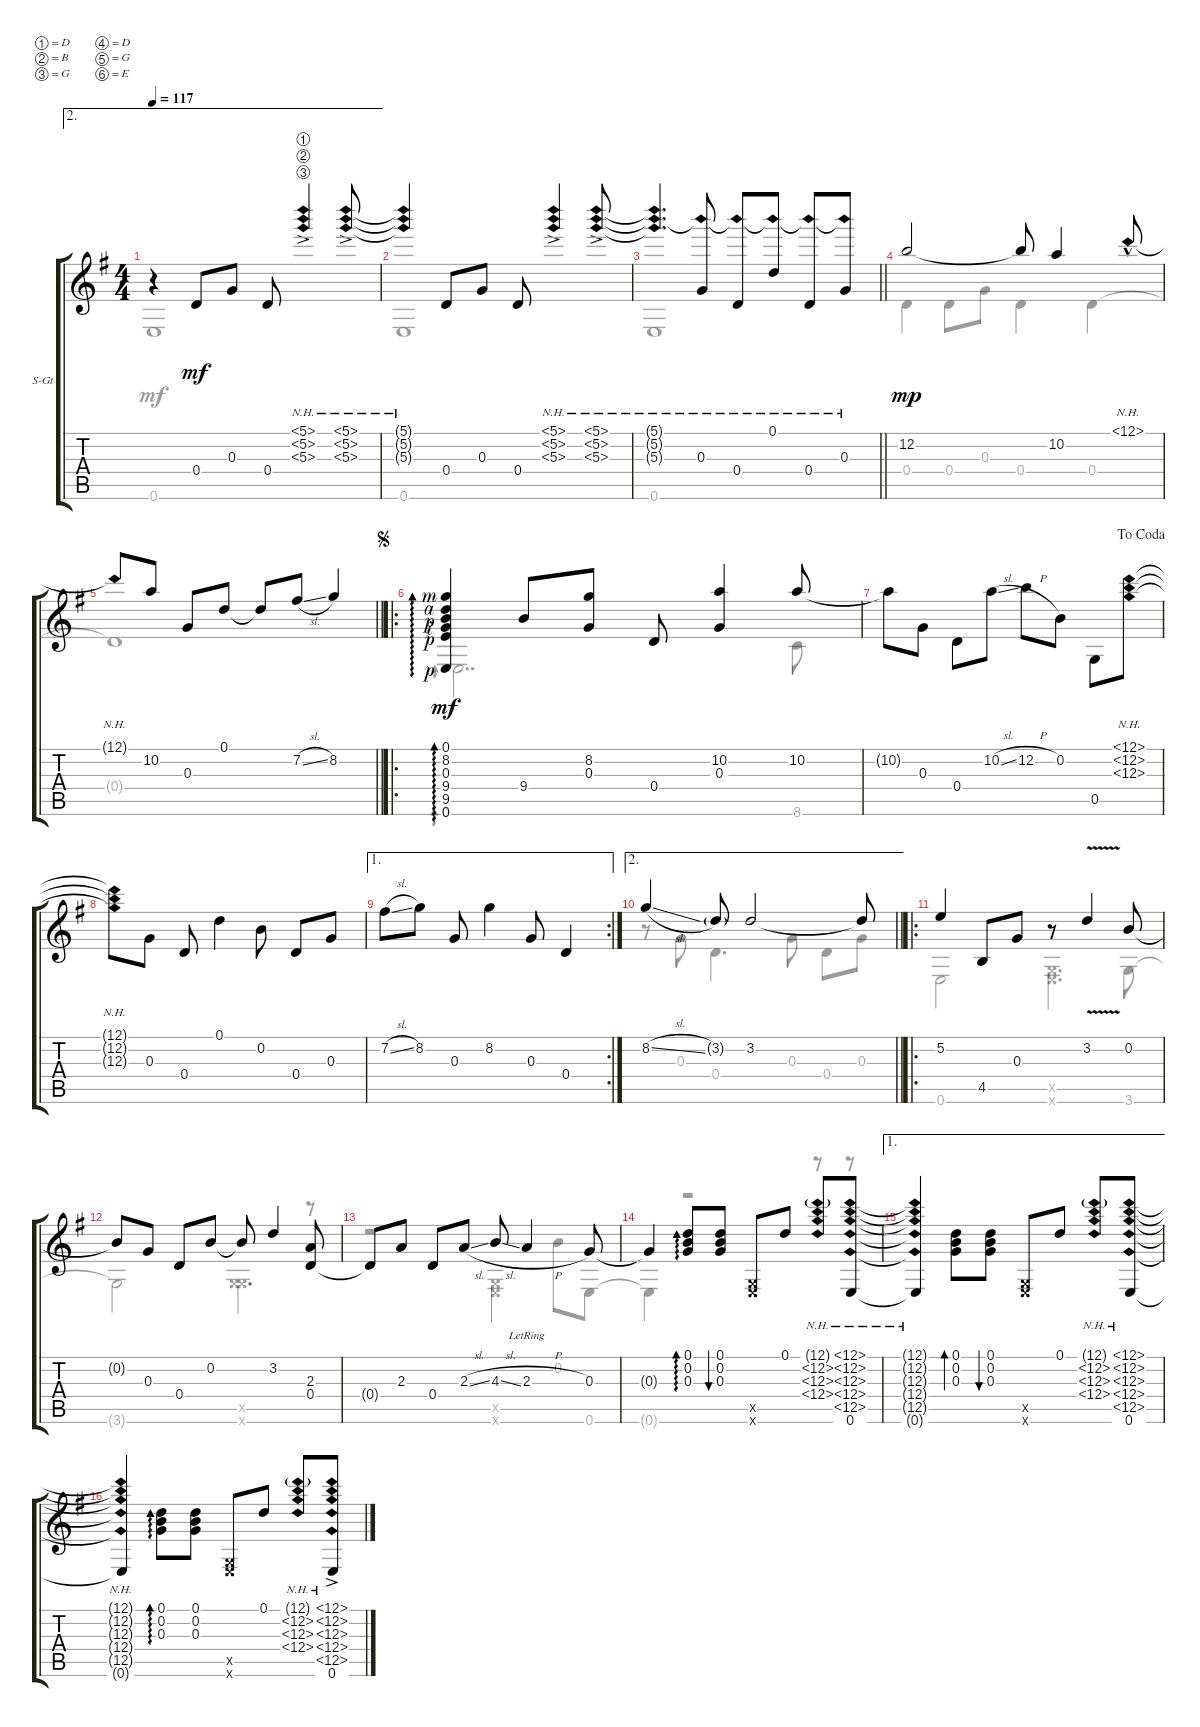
\defaultSystemsLayout 4
\bracketExtendMode groupsimilarinstruments
\firstSystemTrackNameOrientation horizontal
\otherSystemsTrackNameOrientation horizontal
\track ("Steel Guitar" "S-Gt") {instrument acousticguitarsteel}
\staff {score tabs}
\tuning (D4 B3 G3 D3 G2 E2)
\voice
\ae 2
\ts (4 4)
\scale
0.198076
\tempo 117
\accidentals auto
\clef g2
\ottava regular
\simile none
\scale
0.171322
\ks eminor
r.4{dy mf beam Up} 0.4{acc forcenatural}.8{beam Up} 0.3{acc forcenatural}.8{beam Up} 0.4{acc forcenatural}.8{beam Up} (5.1{nh string ac acc forcenatural} 5.2{nh string ac acc forcenatural} 5.3{nh string ac acc forcenatural}).4{beam Up} (5.3{nh ac acc forcenatural} 5.2{nh ac acc forcenatural} 5.1{nh ac acc forcenatural}).8{beam Up} |
\scale
0.171322 (5.3{nh t acc forcenatural} 5.2{nh t acc forcenatural} 5.1{nh t acc forcenatural}).4{beam Up} 0.4{acc forcenatural}.8{beam Up} 0.3{acc forcenatural}.8{beam Up} 0.4{acc forcenatural}.8{beam Up} (5.1{nh ac acc forcenatural} 5.2{nh ac acc forcenatural} 5.3{nh ac acc forcenatural}).4{beam Up} (5.3{nh ac acc forcenatural} 5.2{nh ac acc forcenatural} 5.1{nh ac acc forcenatural}).8{beam Up} |
\barLineRight lightlight
(5.1{nh t acc forcenatural} 5.2{nh t acc forcenatural} 5.3{nh t acc forcenatural}).4{d beam Up} (0.3{acc forcenatural} 5.2{nh t acc forcenatural}).8{beam Up} (0.4{acc forcenatural} 5.2{nh t acc forcenatural}).8{beam Up} (0.1{acc forcenatural} 5.2{nh t acc forcenatural}).8{beam Up} (0.4{acc forcenatural} 5.2{nh t acc forcenatural}).8{beam Up} (0.3{acc forcenatural} 5.2{nh t acc forcenatural}).8{beam Up} |
12.2{acc forcenatural}.2{dy mp beam Up} 12.2{t acc forcenatural}.8{beam Up} 10.2{acc forcenatural}.4{beam Up} 12.1{nh hac acc forcenatural}.8{beam Up} |
\barLineRight lightlight
12.1{nh t acc forcenatural}.8{beam Up} 10.2{acc forcenatural}.8{beam Up} 0.3{acc forcenatural}.8{beam Up} 0.1{acc forcenatural}.8{beam Up} 0.1{t acc forcenatural}.8{beam Up} 7.2{sl acc #}.8{beam Up} 8.2{acc forcenatural}.4{beam Up} |
\ro
\scale
0.260163
\jump segno
(0.6{rf 1 acc forcenatural} 9.5{rf 1 acc forcenatural} 9.4{rf 1 acc forcenatural} 0.3{rf 2 acc forcenatural} 8.2{rf 3 acc forcenatural} 0.1{rf 4 acc forcenatural}).4{ad 0 dy mf beam Up} 9.4{acc forcenatural}.8{beam Up} (0.3{acc forcenatural} 8.2{acc forcenatural}).8{beam Up} 0.4{acc forcenatural}.8{beam Up} (10.2{acc forcenatural} 0.3{acc forcenatural}).4{beam Up} 10.2{acc forcenatural}.8{beam Up} |
\scale
0.190119
\jump dacoda
10.2{t acc forcenatural}.8{beam Down} 0.3{acc forcenatural}.8{beam Down} 0.4{acc forcenatural}.8{beam Down} 10.2{sl acc forcenatural}.8{beam Down} 12.2{h acc forcenatural}.8{beam Down} 0.2{acc forcenatural}.8{beam Down} 0.5{acc forcenatural}.8{beam Down} (12.1{nh acc forcenatural} 12.2{nh acc forcenatural} 12.3{nh acc forcenatural}).8{beam Down} |
\scale
0.185012 (12.3{nh t acc forcenatural} 12.2{nh t acc forcenatural} 12.1{nh t acc forcenatural}).8{beam Down} 0.3{acc forcenatural}.8{beam Down} 0.4{acc forcenatural}.8{beam Up} 0.1{acc forcenatural}.4{beam Down} 0.2{acc forcenatural}.8{beam Down} 0.4{acc forcenatural}.8{beam Up} 0.3{acc forcenatural}.8{beam Up} |
\ae 1
\rc 2
\scale
0.17963 7.2{sl acc #}.8{beam Down} 8.2{acc forcenatural}.8{beam Down} 0.3{acc forcenatural}.8{beam Up} 8.2{acc forcenatural}.4{beam Down} 0.3{acc forcenatural}.8{beam Up} 0.4{acc forcenatural}.4{beam Up} |
\ae 2
\scale
0.185296
\barLineRight lightlight
8.2{sl acc forcenatural}.4{beam Up} 3.2{g acc forcenatural}.8{beam Up} 3.2{acc forcenatural}.2{beam Up} 3.2{t acc forcenatural}.8{beam Up} |
\ro
5.2{acc forcenatural}.4{beam Up} 4.5{acc forcenatural}.8{beam Up} 0.3{acc forcenatural}.8{beam Up} r.8{beam Up} 3.2{v acc forcenatural}.4{beam Up} 0.2{acc forcenatural}.8{beam Up} |
0.2{t acc forcenatural}.8{beam Up} 0.3{acc forcenatural}.8{beam Up} 0.4{acc forcenatural}.8{beam Up} 0.2{acc forcenatural}.8{beam Up} 0.2{t acc forcenatural}.8{beam Up} 3.2{acc forcenatural}.4{beam Up} (2.3{acc forcenatural} 0.4{acc forcenatural}).8{beam Up} |
0.4{t acc forcenatural}.8{beam Up} 2.3{acc forcenatural}.8{beam Up} 0.4{acc forcenatural}.8{beam Up} 2.3{sl acc forcenatural}.8{beam Up} 4.3{sl acc forcenatural}.8{beam Up} 2.3{h lr acc forcenatural}.4{beam Up} 0.3{acc forcenatural}.8{beam Up} |
0.3{t acc forcenatural}.4{beam Up} (0.1{acc forcenatural} 0.2{acc forcenatural} 0.3{acc forcenatural}).8{ad 0 beam Up} (0.3{acc forcenatural} 0.2{acc forcenatural} 0.1{acc forcenatural}).8{bu 30 beam Up} (0.6{x acc forcenatural} 0.5{x acc forcenatural}).8{beam Up} 0.1{acc forcenatural}.8{beam Up} (12.3{nh acc forcenatural} 12.2{nh acc forcenatural} 12.1{nh g acc forcenatural} 12.4{nh acc forcenatural}).8{beam Up} (12.5{nh acc forcenatural} 0.6{acc forcenatural} 12.4{nh acc forcenatural} 12.3{nh acc forcenatural} 12.2{nh acc forcenatural} 12.1{nh acc forcenatural}).8{beam Up} |
\ae 1
(12.3{nh t acc forcenatural} 0.6{t acc forcenatural} 12.5{nh t acc forcenatural} 12.4{nh t acc forcenatural} 12.2{nh t acc forcenatural} 12.1{nh t acc forcenatural}).4{beam Up} (0.1{acc forcenatural} 0.2{acc forcenatural} 0.3{acc forcenatural}).8{bd 30 beam Down} (0.3{acc forcenatural} 0.2{acc forcenatural} 0.1{acc forcenatural}).8{bu 30 beam Down} (0.6{x acc forcenatural} 0.5{x acc forcenatural}).8{beam Up} 0.1{acc forcenatural}.8{beam Up} (12.3{nh acc forcenatural} 12.2{nh acc forcenatural} 12.1{nh g acc forcenatural} 12.4{nh acc forcenatural}).8{beam Up} (12.5{nh acc forcenatural} 0.6{acc forcenatural} 12.4{nh acc forcenatural} 12.3{nh acc forcenatural} 12.2{nh acc forcenatural} 12.1{nh acc forcenatural}).8{beam Up} |
(12.3{nh t acc forcenatural} 0.6{t acc forcenatural} 12.5{nh t acc forcenatural} 12.4{nh t acc forcenatural} 12.2{nh t acc forcenatural} 12.1{nh t acc forcenatural}).4{beam Up} (0.1{acc forcenatural} 0.2{acc forcenatural} 0.3{acc forcenatural}).8{ad 0 beam Down} (0.3{acc forcenatural} 0.2{acc forcenatural} 0.1{acc forcenatural}).8{beam Down} (0.6{x acc forcenatural} 0.5{x acc forcenatural}).8{beam Up} 0.1{acc forcenatural}.8{beam Up} (12.3{nh acc forcenatural} 12.2{nh acc forcenatural} 12.1{nh g acc forcenatural} 12.4{nh acc forcenatural}).8{beam Up} (12.5{nh ac acc forcenatural} 0.6{ac acc forcenatural} 12.4{nh ac acc forcenatural} 12.3{nh ac acc forcenatural} 12.2{nh ac acc forcenatural} 12.1{nh ac acc forcenatural}).8{beam Up}
\voice
\clef g2
\ottava regular
\simile none
\scale
0.171322
\ks eminor
0.6{acc forcenatural}.1{dy mf beam Down} |
\scale
0.171322 0.6{acc forcenatural}.1{beam Down} |
\barLineRight lightlight
0.6{acc forcenatural}.1{beam Down} |
0.4{acc forcenatural}.4{dy mp beam Down} 0.4{acc forcenatural}.8{beam Down} 0.3{acc forcenatural}.8{beam Down} 0.4{acc forcenatural}.4{beam Down} 0.4{acc forcenatural}.4{beam Down} |
\barLineRight lightlight
0.4{t acc forcenatural}.1{beam Down} |
0.6{acc forcenatural}.2{dd ad 0 dy mf beam Down} 8.6{acc forcenatural}.8{beam Down} |
|
|
|
\barLineRight lightlight
r.8{beam Down} 0.3{acc forcenatural}.8{beam Down} 0.4{acc forcenatural}.4{d beam Down} 0.3{acc forcenatural}.8{beam Down} 0.4{acc forcenatural}.8{beam Down} 0.3{acc forcenatural}.8{beam Down} |
0.6{acc forcenatural}.2{beam Down} (0.6{x acc forcenatural} 0.5{x acc forcenatural}).4{d beam Down} 3.6{acc forcenatural}.8{beam Down} |
3.6{t acc forcenatural}.2{beam Down} (3.6{x acc forcenatural} 0.5{x acc forcenatural}).4{d beam Down} r.8{beam Down} |
r.2{beam Down} (0.6{x acc forcenatural} 0.5{x acc forcenatural}).4{beam Down} 0.2{acc forcenatural}.8{beam Down} 0.6{acc forcenatural}.8{beam Down} |
0.6{t acc forcenatural}.4{beam Down} r.2{bd 0 beam Down} r.8{beam Down} r.8{beam Down} |
|
